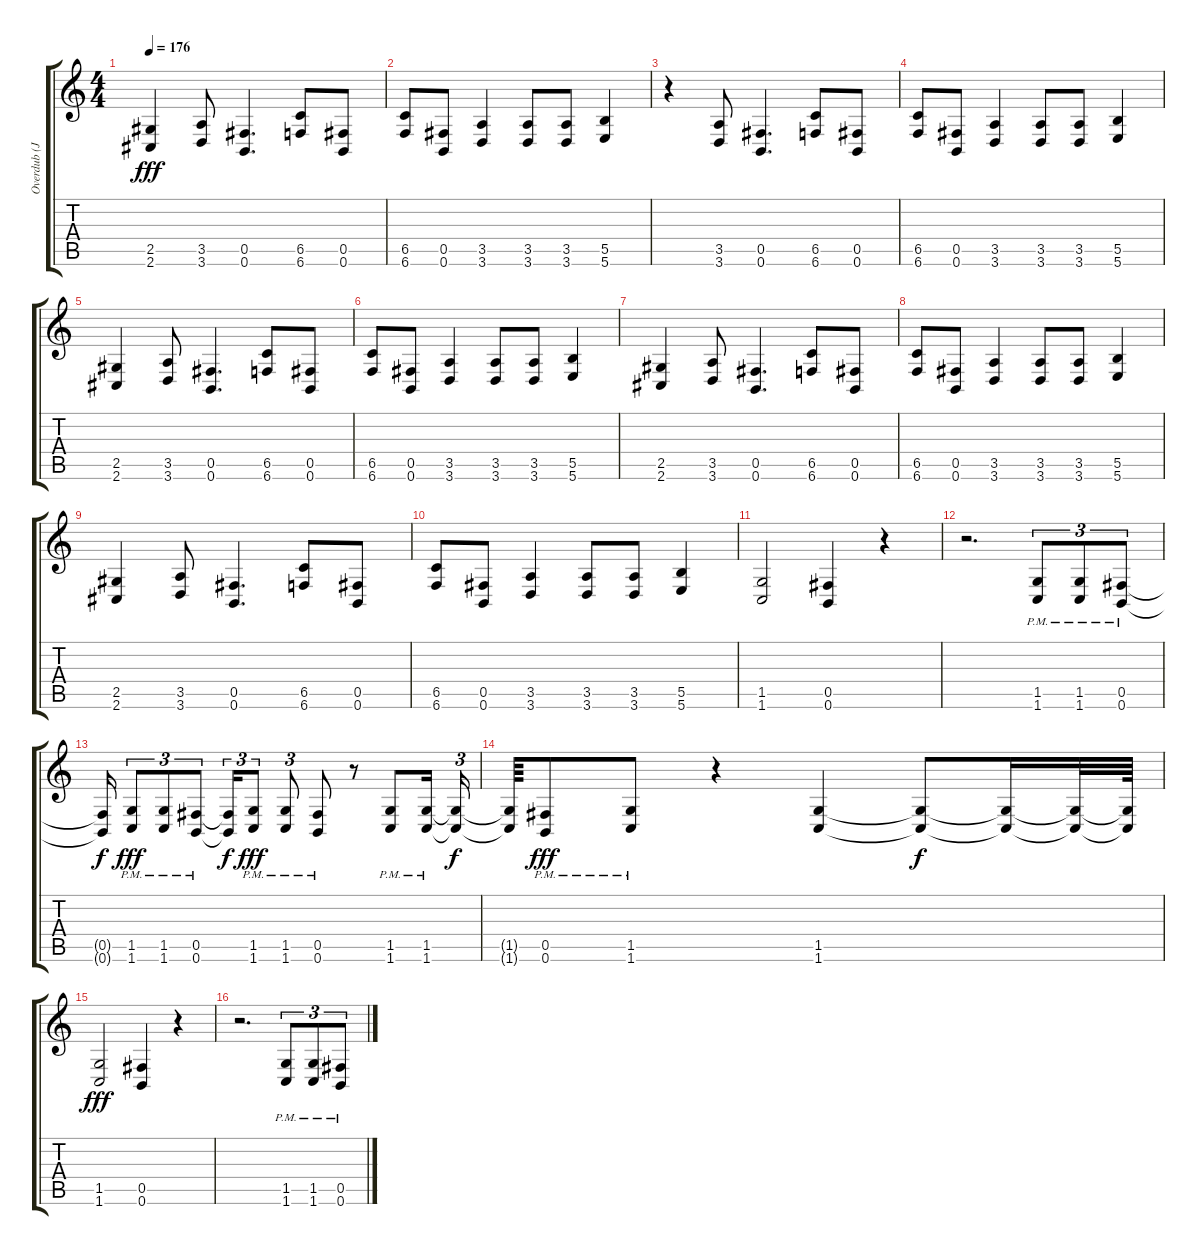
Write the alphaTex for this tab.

\track ("Overdub (James)" "Overdub (J") {instrument overdrivenguitar}
\staff {score tabs}
\tuning (Db4 Ab3 E3 B2 Gb2 B1) {hide}
\ts (4 4)
\tempo 176
\clef g2
\ks c
(2.5 2.6).4{dy fff} (3.5 3.6).8 (0.5 0.6).4{d} (6.5 6.6).8 (0.5 0.6).8 |
(6.5 6.6).8 (0.5 0.6).8 (3.5 3.6).4 (3.5 3.6).8 (3.5 3.6).8 (5.5 5.6).4 |
r.4 (3.5 3.6).8 (0.5 0.6).4{d} (6.5 6.6).8 (0.5 0.6).8 |
(6.5 6.6).8 (0.5 0.6).8 (3.5 3.6).4 (3.5 3.6).8 (3.5 3.6).8 (5.5 5.6).4 |
(2.5 2.6).4 (3.5 3.6).8 (0.5 0.6).4{d} (6.5 6.6).8 (0.5 0.6).8 |
(6.5 6.6).8 (0.5 0.6).8 (3.5 3.6).4 (3.5 3.6).8 (3.5 3.6).8 (5.5 5.6).4 |
(2.5 2.6).4 (3.5 3.6).8 (0.5 0.6).4{d} (6.5 6.6).8 (0.5 0.6).8 |
(6.5 6.6).8 (0.5 0.6).8 (3.5 3.6).4 (3.5 3.6).8 (3.5 3.6).8 (5.5 5.6).4 |
(2.5 2.6).4 (3.5 3.6).8 (0.5 0.6).4{d} (6.5 6.6).8 (0.5 0.6).8 |
(6.5 6.6).8 (0.5 0.6).8 (3.5 3.6).4 (3.5 3.6).8 (3.5 3.6).8 (5.5 5.6).4 |
(1.5 1.6).2{volume 14} (0.5 0.6).4 r.4 |
r.2{d} (1.5{pm} 1.6{pm}).8{tu (3 2)} (1.5{pm} 1.6{pm}).8{tu (3 2)} (0.5{pm} 0.6{pm}).8{tu (3 2)} |
(0.5{t} 0.6{t}).16{dy f} (1.5{pm} 1.6{pm}).8{tu (3 2) dy fff} (1.5{pm} 1.6{pm}).8{tu (3 2)} (0.5{pm} 0.6{pm}).8{tu (3 2)} (0.5{t} 0.6{t}).16{tu (3 2) dy f} (1.5{pm} 1.6{pm}).8{tu (3 2) dy fff} (1.5{pm} 1.6{pm}).8{tu (3 2)} (0.5{pm} 0.6{pm}).8 r.8 (1.5{pm} 1.6{pm}).8 (1.5{pm} 1.6{pm}).16 (1.5{t} 1.6{t}).16{tu (3 2) dy f} |
(1.5{t} 1.6{t}).64 (0.5{pm} 0.6{pm}).8{dy fff} (1.5{pm} 1.6{pm}).8 r.4 (1.5 1.6).4 (1.5{t} 1.6{t}).8{dy f} (1.5{t} 1.6{t}).16 (1.5{t} 1.6{t}).32 (1.5{t} 1.6{t}).64 |
(1.5 1.6).2{dy fff volume 14} (0.5 0.6).4 r.4 |
r.2{d} (1.5{pm} 1.6{pm}).8{tu (3 2)} (1.5{pm} 1.6{pm}).8{tu (3 2)} (0.5{pm} 0.6{pm}).8{tu (3 2)}
